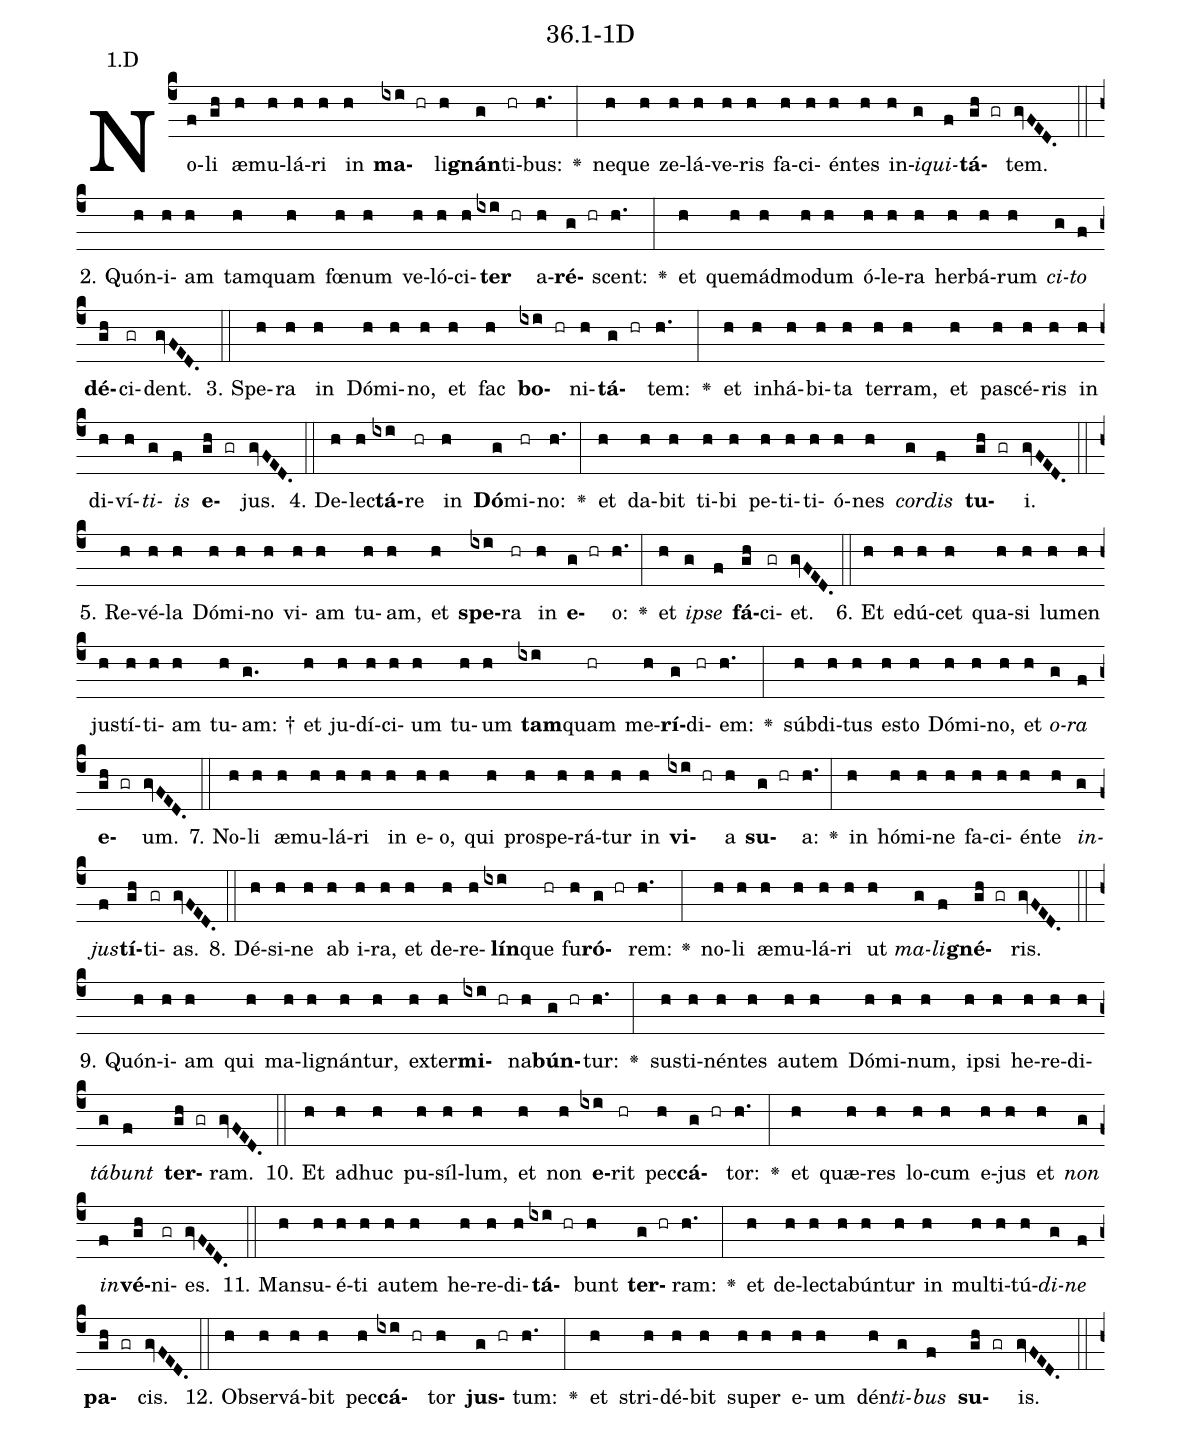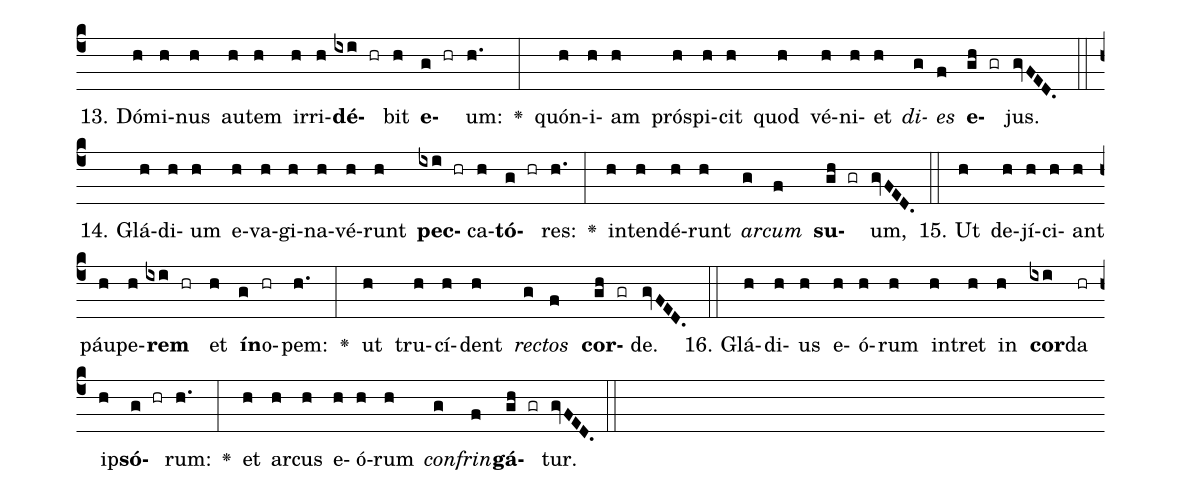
name: 36.1-1D;
annotation: 1.D;
%%
(c4)No(f)li(gh) æ(h)mu(h)lá(h)ri(h) in(h) <b>ma</b>(ixi hr)li(h)<b>gnán</b>(g)ti(hr)bus:(h.) <v>\greheightstar</v>(:) ne(h)que(h) ze(h)lá(h)ve(h)ris(h) fa(h)ci(h)én(h)tes(h) in(h)<i>i</i>(g)<i>qui</i>(f)<b>tá</b>(gh gr)tem.(gvFED.) (::)
2. Quón(h)i(h)am(h) tam(h)quam(h) fœ(h)num(h) ve(h)ló(h)ci(h)<b>ter</b>(ixi hr) a(h)<b>ré</b>(g hr)scent:(h.) <v>\greheightstar</v>(:) et(h) quem(h)ád(h)mo(h)dum(h) ó(h)le(h)ra(h) her(h)bá(h)rum(h) <i>ci</i>(g)<i>to</i>(f) <b>dé</b>(gh)ci(gr)dent.(gvFED.) (::)
3. Spe(h)ra(h) in(h) Dó(h)mi(h)no,(h) et(h) fac(h) <b>bo</b>(ixi hr)ni(h)<b>tá</b>(g hr)tem:(h.) <v>\greheightstar</v>(:) et(h) in(h)há(h)bi(h)ta(h) ter(h)ram,(h) et(h) pa(h)scé(h)ris(h) in(h) di(h)ví(h)<i>ti</i>(g)<i>is</i>(f) <b>e</b>(gh gr)jus.(gvFED.) (::)
4. De(h)lec(h)<b>tá</b>(ixi)re(hr) in(h) <b>Dó</b>(g)mi(hr)no:(h.) <v>\greheightstar</v>(:) et(h) da(h)bit(h) ti(h)bi(h) pe(h)ti(h)ti(h)ó(h)nes(h) <i>cor</i>(g)<i>dis</i>(f) <b>tu</b>(gh gr)i.(gvFED.) (::)
5. Re(h)vé(h)la(h) Dó(h)mi(h)no(h) vi(h)am(h) tu(h)am,(h) et(h) <b>spe</b>(ixi)ra(hr) in(h) <b>e</b>(g hr)o:(h.) <v>\greheightstar</v>(:) et(h) <i>ip</i>(g)<i>se</i>(f) <b>fá</b>(gh)ci(gr)et.(gvFED.) (::)
6. Et(h) e(h)dú(h)cet(h) qua(h)si(h) lu(h)men(h) jus(h)tí(h)ti(h)am(h) tu(h)am: †(g.) et(h) ju(h)dí(h)ci(h)um(h) tu(h)um(h) <b>tam</b>(ixi)quam(hr) me(h)<b>rí</b>(g)di(hr)em:(h.) <v>\greheightstar</v>(:) súb(h)di(h)tus(h) es(h)to(h) Dó(h)mi(h)no,(h) et(h) <i>o</i>(g)<i>ra</i>(f) <b>e</b>(gh gr)um.(gvFED.) (::)
7. No(h)li(h) æ(h)mu(h)lá(h)ri(h) in(h) e(h)o,(h) qui(h) pro(h)spe(h)rá(h)tur(h) in(h) <b>vi</b>(ixi hr)a(h) <b>su</b>(g hr)a:(h.) <v>\greheightstar</v>(:) in(h) hó(h)mi(h)ne(h) fa(h)ci(h)én(h)te(h) <i>in</i>(g)<i>jus</i>(f)<b>tí</b>(gh)ti(gr)as.(gvFED.) (::)
8. Dé(h)si(h)ne(h) ab(h) i(h)ra,(h) et(h) de(h)re(h)<b>lín</b>(ixi)que(hr) fu(h)<b>ró</b>(g hr)rem:(h.) <v>\greheightstar</v>(:) no(h)li(h) æ(h)mu(h)lá(h)ri(h) ut(h) <i>ma</i>(g)<i>li</i>(f)<b>gné</b>(gh gr)ris.(gvFED.) (::)
9. Quón(h)i(h)am(h) qui(h) ma(h)li(h)gnán(h)tur,(h) ex(h)ter(h)<b>mi</b>(ixi hr)na(h)<b>bún</b>(g hr)tur:(h.) <v>\greheightstar</v>(:) sus(h)ti(h)nén(h)tes(h) au(h)tem(h) Dó(h)mi(h)num,(h) ip(h)si(h) he(h)re(h)di(h)<i>tá</i>(g)<i>bunt</i>(f) <b>ter</b>(gh gr)ram.(gvFED.) (::)
10. Et(h) ad(h)huc(h) pu(h)síl(h)lum,(h) et(h) non(h) <b>e</b>(ixi)rit(hr) pec(h)<b>cá</b>(g hr)tor:(h.) <v>\greheightstar</v>(:) et(h) quæ(h)res(h) lo(h)cum(h) e(h)jus(h) et(h) <i>non</i>(g) <i>in</i>(f)<b>vé</b>(gh)ni(gr)es.(gvFED.) (::)
11. Man(h)su(h)é(h)ti(h) au(h)tem(h) he(h)re(h)di(h)<b>tá</b>(ixi hr)bunt(h) <b>ter</b>(g hr)ram:(h.) <v>\greheightstar</v>(:) et(h) de(h)lec(h)ta(h)bún(h)tur(h) in(h) mul(h)ti(h)tú(h)<i>di</i>(g)<i>ne</i>(f) <b>pa</b>(gh gr)cis.(gvFED.) (::)
12. Ob(h)ser(h)vá(h)bit(h) pec(h)<b>cá</b>(ixi hr)tor(h) <b>jus</b>(g hr)tum:(h.) <v>\greheightstar</v>(:) et(h) stri(h)dé(h)bit(h) su(h)per(h) e(h)um(h) dén(h)<i>ti</i>(g)<i>bus</i>(f) <b>su</b>(gh gr)is.(gvFED.) (::)
13. Dó(h)mi(h)nus(h) au(h)tem(h) ir(h)ri(h)<b>dé</b>(ixi hr)bit(h) <b>e</b>(g hr)um:(h.) <v>\greheightstar</v>(:) quón(h)i(h)am(h) pró(h)spi(h)cit(h) quod(h) vé(h)ni(h)et(h) <i>di</i>(g)<i>es</i>(f) <b>e</b>(gh gr)jus.(gvFED.) (::)
14. Glá(h)di(h)um(h) e(h)va(h)gi(h)na(h)vé(h)runt(h) <b>pec</b>(ixi hr)ca(h)<b>tó</b>(g hr)res:(h.) <v>\greheightstar</v>(:) in(h)ten(h)dé(h)runt(h) <i>ar</i>(g)<i>cum</i>(f) <b>su</b>(gh gr)um,(gvFED.) (::)
15. Ut(h) de(h)jí(h)ci(h)ant(h) páu(h)pe(h)<b>rem</b>(ixi hr) et(h) <b>ín</b>(g)o(hr)pem:(h.) <v>\greheightstar</v>(:) ut(h) tru(h)cí(h)dent(h) <i>rec</i>(g)<i>tos</i>(f) <b>cor</b>(gh gr)de.(gvFED.) (::)
16. Glá(h)di(h)us(h) e(h)ó(h)rum(h) in(h)tret(h) in(h) <b>cor</b>(ixi)da(hr) ip(h)<b>só</b>(g hr)rum:(h.) <v>\greheightstar</v>(:) et(h) ar(h)cus(h) e(h)ó(h)rum(h) <i>con</i>(g)<i>frin</i>(f)<b>gá</b>(gh gr)tur.(gvFED.) (::)
